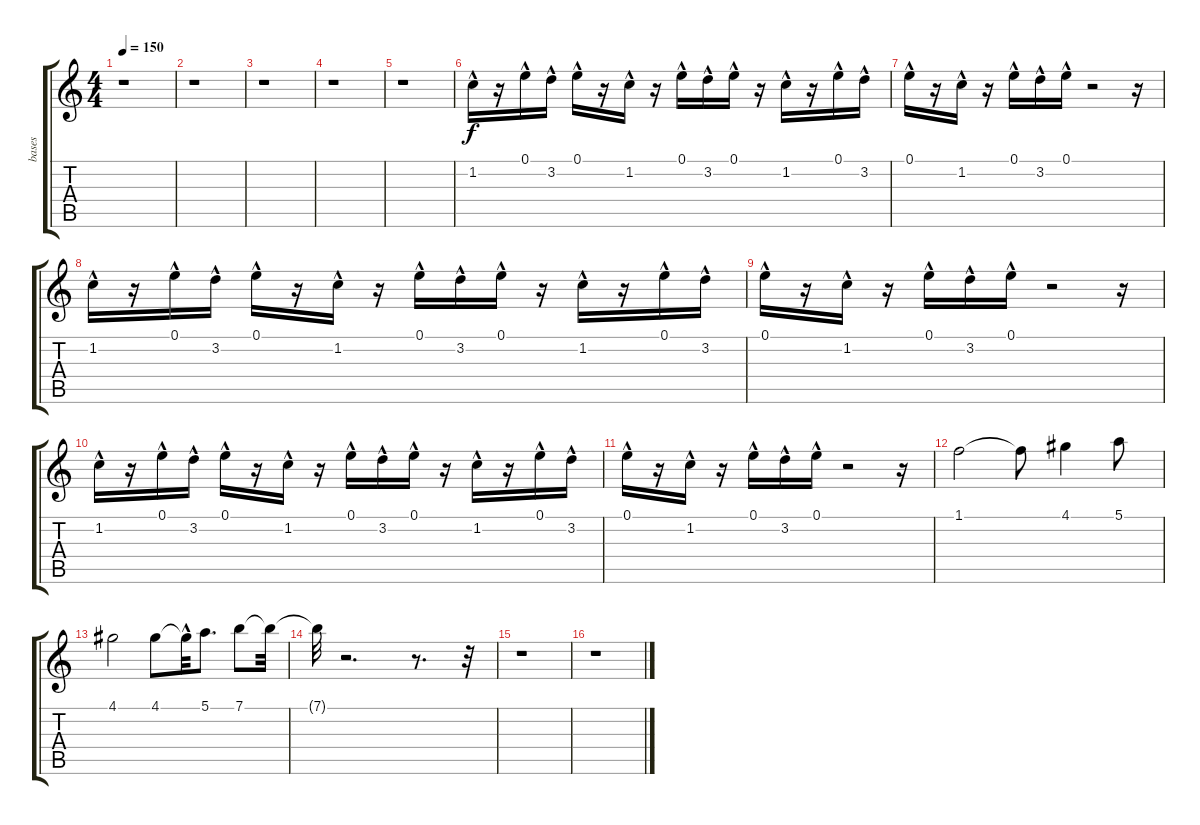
\track ("bases" "bases") {instrument distortionguitar}
\staff {score tabs}
\tuning (E4 B3 G3 D3 A2 E2) {hide}
\ts (4 4)
\tempo 150
\clef g2
\ks c
r.1{dy f} |
r.1 |
r.1 |
r.1 |
r.1 |
1.2{hac}.16 r.16 0.1{hac}.16 3.2{hac}.16 0.1{hac}.16 r.16 1.2{hac}.16 r.16 0.1{hac}.16 3.2{hac}.16 0.1{hac}.16 r.16 1.2{hac}.16 r.16 0.1{hac}.16 3.2{hac}.16 |
0.1{hac}.16 r.16 1.2{hac}.16 r.16 0.1{hac}.16 3.2{hac}.16 0.1{hac}.16 r.2 r.16 |
1.2{hac}.16 r.16 0.1{hac}.16 3.2{hac}.16 0.1{hac}.16 r.16 1.2{hac}.16 r.16 0.1{hac}.16 3.2{hac}.16 0.1{hac}.16 r.16 1.2{hac}.16 r.16 0.1{hac}.16 3.2{hac}.16 |
0.1{hac}.16 r.16 1.2{hac}.16 r.16 0.1{hac}.16 3.2{hac}.16 0.1{hac}.16 r.2 r.16 |
1.2{hac}.16 r.16 0.1{hac}.16 3.2{hac}.16 0.1{hac}.16 r.16 1.2{hac}.16 r.16 0.1{hac}.16 3.2{hac}.16 0.1{hac}.16 r.16 1.2{hac}.16 r.16 0.1{hac}.16 3.2{hac}.16 |
0.1{hac}.16 r.16 1.2{hac}.16 r.16 0.1{hac}.16 3.2{hac}.16 0.1{hac}.16 r.2 r.16 |
1.1.2 1.1{t}.8 4.1.4 5.1.8 |
4.1.2 4.1.8 4.1{hac t}.32 5.1.8{d} 7.1.8 7.1{t}.32 |
7.1{t}.32 r.2{d} r.8{d} r.32 |
r.1 |
r.1
